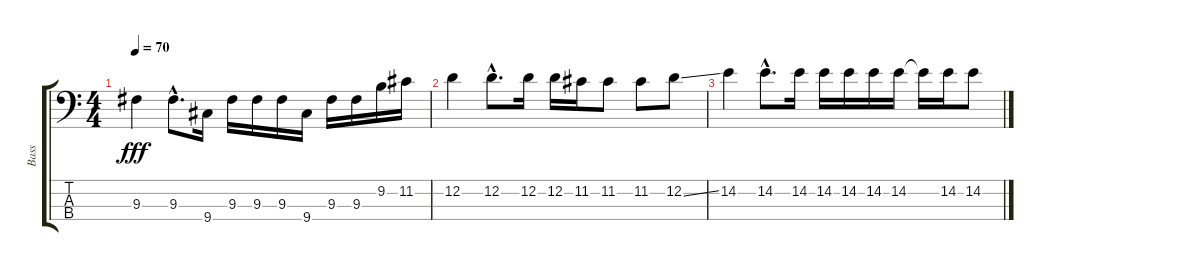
\track ("Bass" "Bass") {instrument electricbasspick}
\staff {score tabs}
\tuning (G2 D2 A1 E1) {hide}
\ts (4 4)
\tempo 70
\clef f4
\ks c
9.3.4{dy fff} 9.3{hac}.8{d} 9.4.16 9.3.16 9.3.16 9.3.16 9.4.16 9.3.16 9.3.16 9.2.16 11.2.16 |
12.2.4 12.2{hac}.8{d} 12.2.16 12.2.16 11.2.16 11.2.8 11.2.8 12.2{ss}.8 |
14.2.4 14.2{hac}.8{d} 14.2.16 14.2.16 14.2.16 14.2.16 14.2.16 14.2{t}.16 14.2.16 14.2.8
